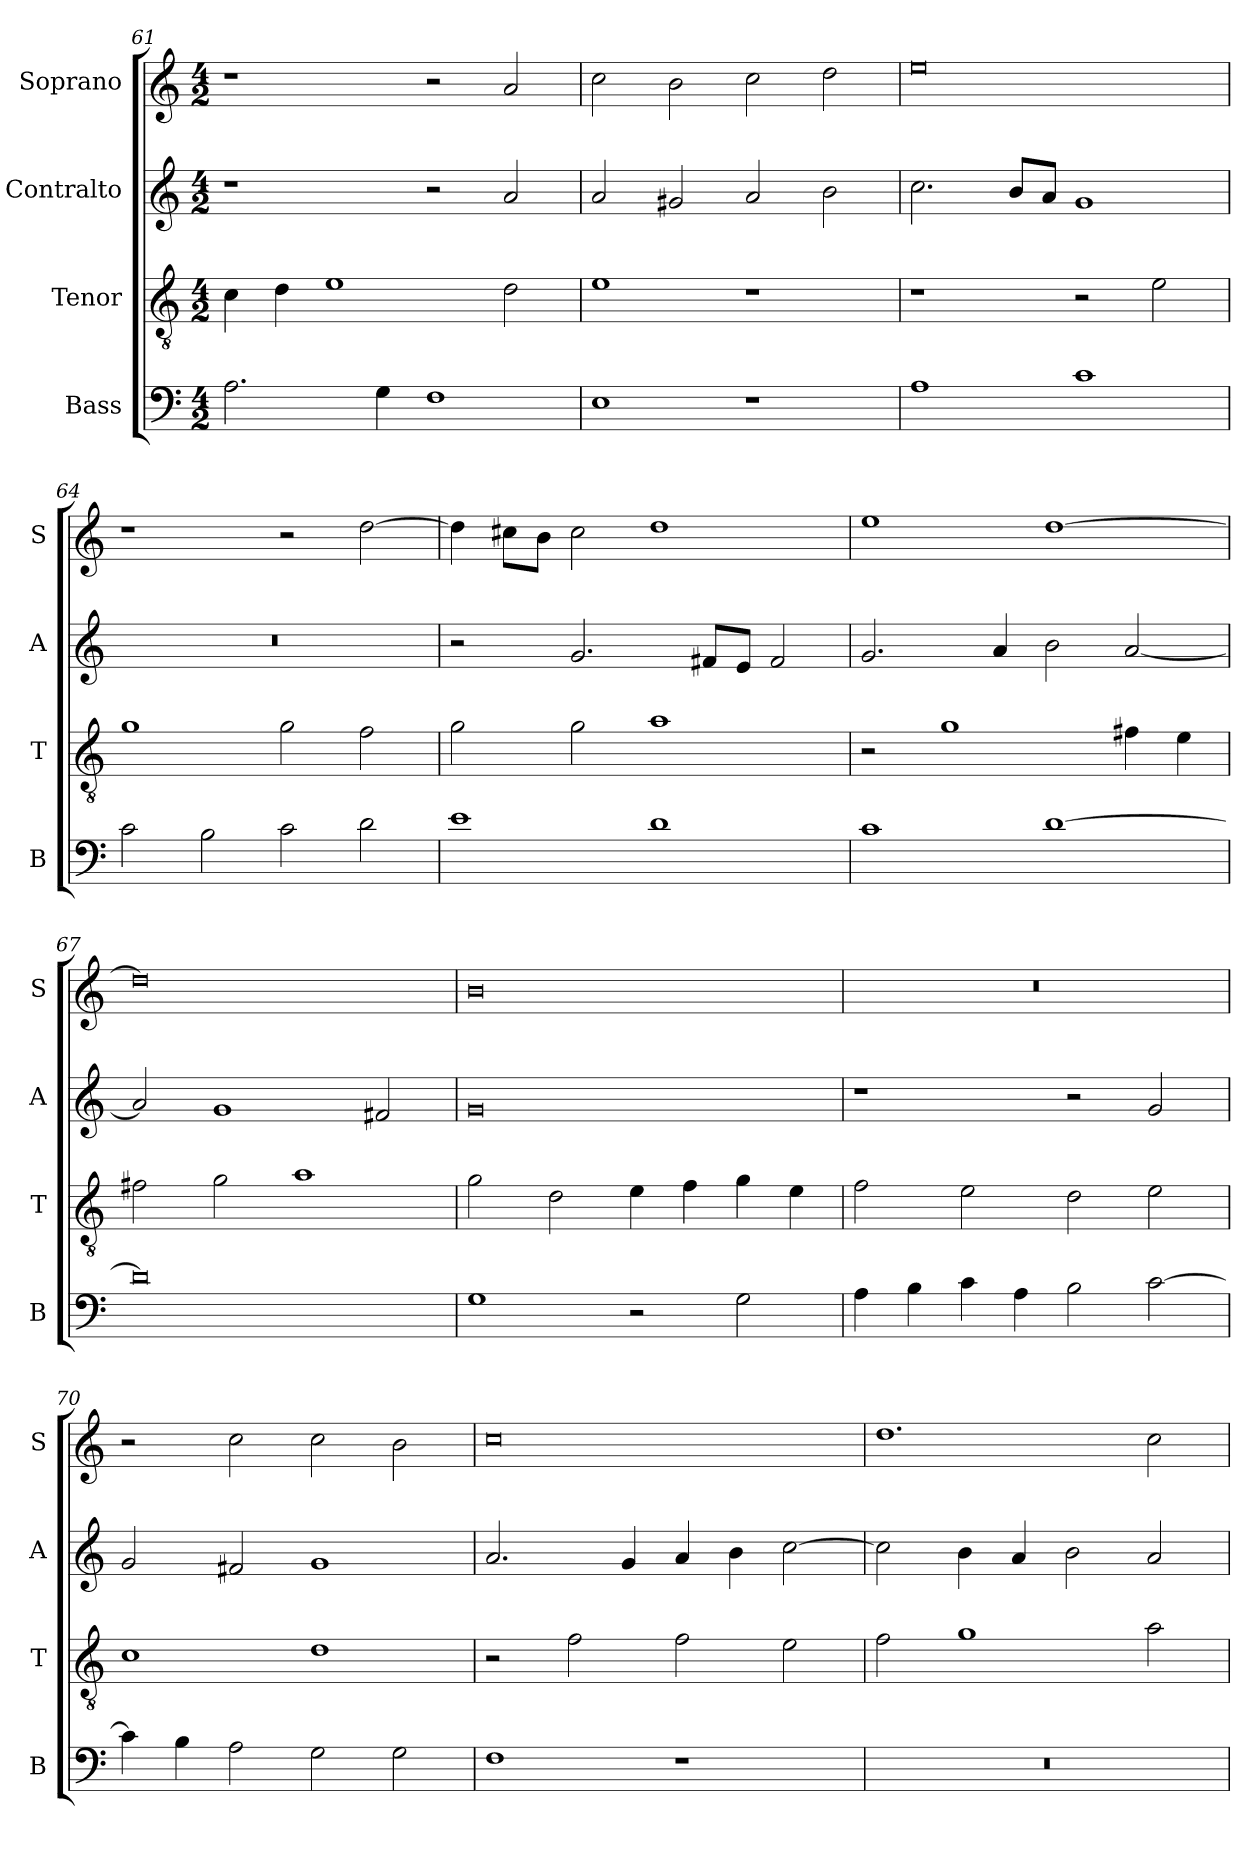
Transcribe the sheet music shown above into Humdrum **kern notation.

**kern	**kern	**kern	**kern
*part4	*part3	*part2	*part1
*staff4	*staff3	*staff2	*staff1
*I"Bass	*I"Tenor	*I"Contralto	*I"Soprano
*I'B	*I'T	*I'A	*I'S
*clefF4	*clefGv2	*clefG2	*clefG2
*k[]	*k[]	*k[]	*k[]
*A:aeo	*A:aeo	*A:aeo	*A:aeo
*M4/2	*M4/2	*M4/2	*M4/2
=61	=61	=61	=61
2.A	4c	1r	1r
.	4d	.	.
.	1e	.	.
4G	.	.	.
1F	.	2r	2r
.	2d	2a	2a
=62	=62	=62	=62
1E	1e	2a	2cc
.	.	2g#X	2b
1r	1r	2a	2cc
.	.	2b	2dd
=63	=63	=63	=63
1A	1r	2.cc	0ee
.	.	8b/L	.
.	.	8a/J	.
1c	2r	1g	.
.	2e	.	.
=64	=64	=64	=64
2c	1g	0r	1r
2B	.	.	.
2c	2g	.	2r
2d	2f	.	[2dd
=65	=65	=65	=65
1e	2g	2r	4dd]
.	.	.	8cc#X\L
.	.	.	8b\J
.	2g	2.g	2cc#
1d	1a	.	1dd
.	.	8f#X/L	.
.	.	8e/J	.
.	.	2f#	.
=66	=66	=66	=66
1c	2r	2.g	1ee
.	1g	.	.
.	.	4a	.
[1d	.	2b	[1dd
.	4f#X	[2a	.
.	4e	.	.
=67	=67	=67	=67
0d]	2f#X	2a]	0dd]
.	2g	1g	.
.	1a	.	.
.	.	2f#X	.
=68	=68	=68	=68
1G	2g	0g	0b
.	2d	.	.
2r	4e	.	.
.	4f	.	.
2G	4g	.	.
.	4e	.	.
=69	=69	=69	=69
4A	2f	1r	0r
4B	.	.	.
4c	2e	.	.
4A	.	.	.
2B	2d	2r	.
[2c	2e	2g	.
=70	=70	=70	=70
4c]	1c	2g	2r
4B	.	.	.
2A	.	2f#X	2cc
2G	1d	1g	2cc
2G	.	.	2b
=71	=71	=71	=71
1F	2r	2.a	0cc
.	2f	.	.
.	.	4g	.
1r	2f	4a	.
.	.	4b	.
.	2e	[2cc	.
=72	=72	=72	=72
0r	2f	2cc]	1.dd
.	1g	4b	.
.	.	4a	.
.	.	2b	.
.	2a	2a	2cc
=	=	=	=
*-	*-	*-	*-
